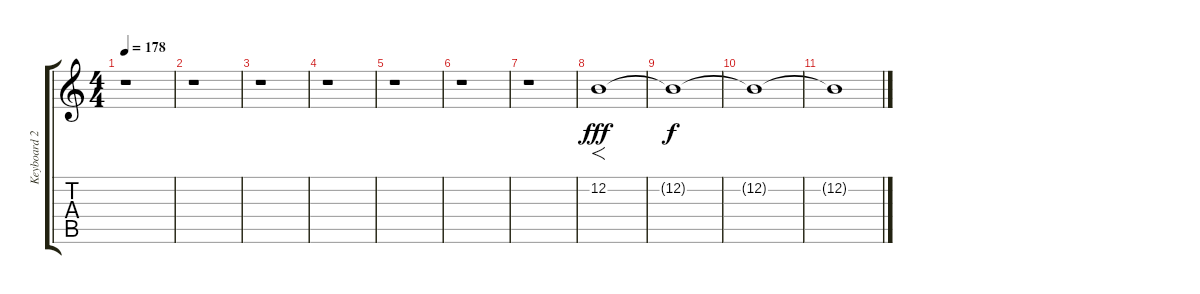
\track ("Keyboard 2" "Keyboard 2") {instrument stringensemble1}
\staff {score tabs}
\tuning (E4 B3 G3 D3 A2 E2) {hide}
\ts (4 4)
\tempo 178
\clef g2
\ks c
r.1{dy f} |
r.1 |
r.1 |
r.1 |
r.1 |
r.1 |
r.1 |
12.2.1{f dy fff volume 12 instrument stringensemble1} |
12.2{t}.1{dy f} |
12.2{t}.1 |
12.2{t}.1
